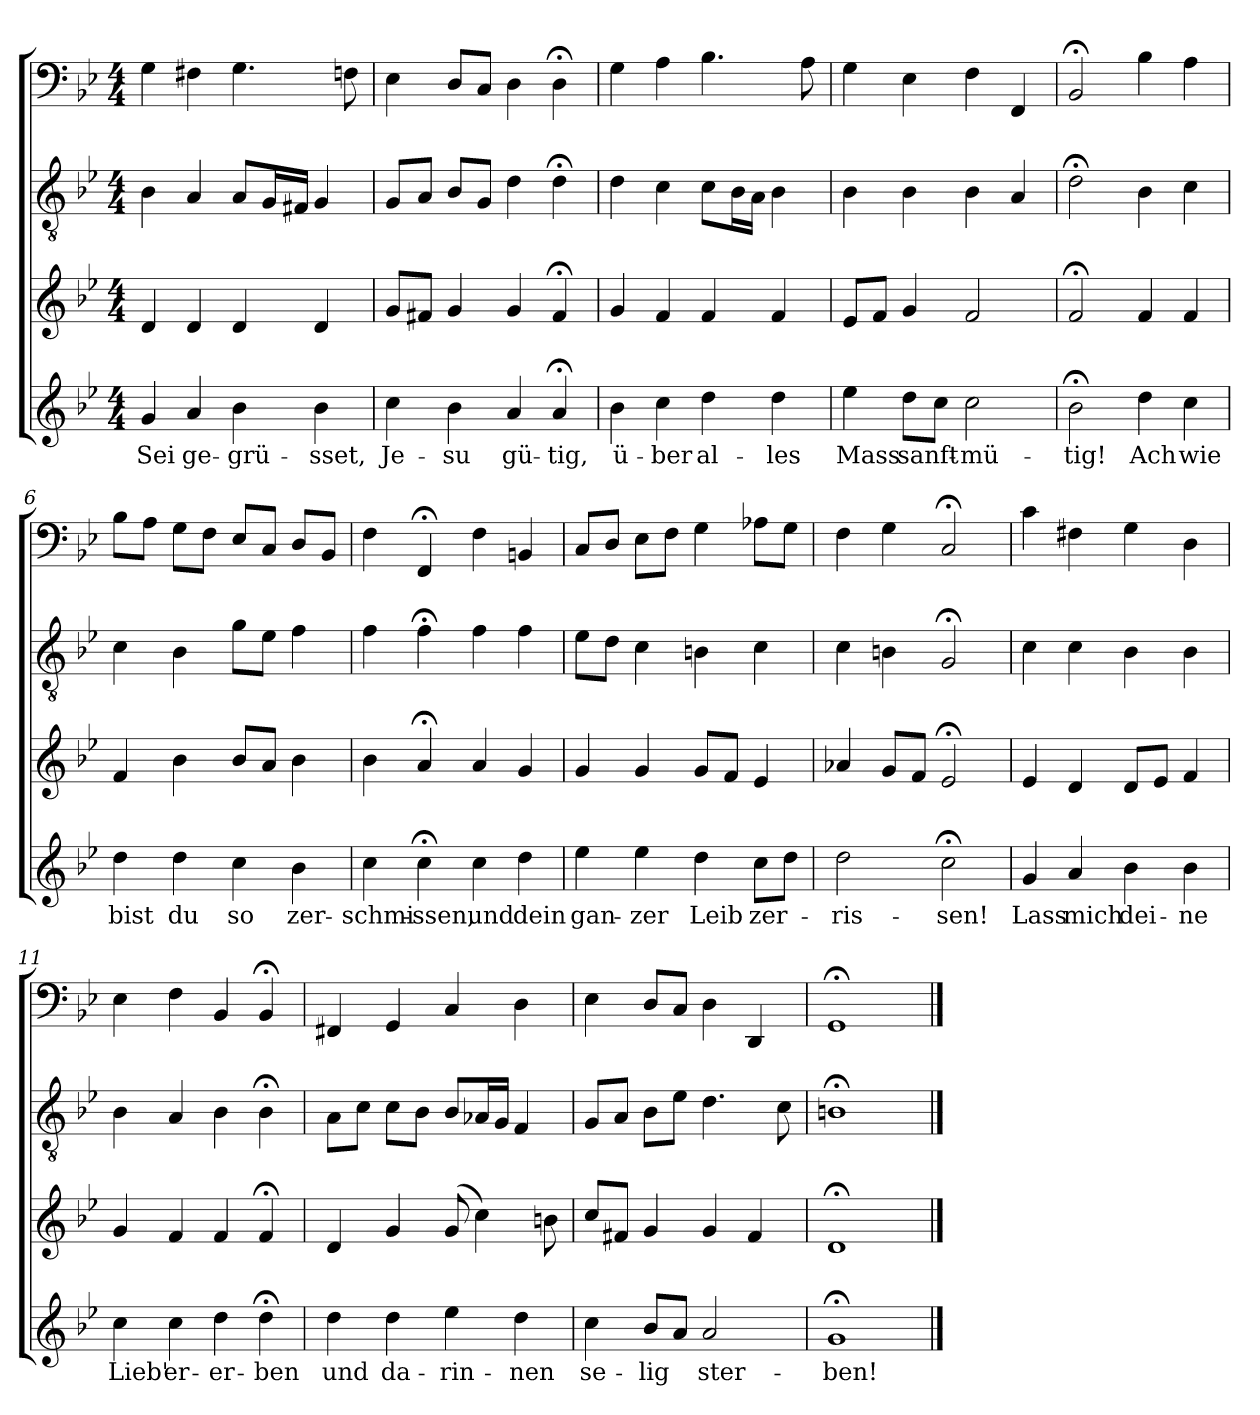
**kern	**text	**kern	**kern	**kern
*part4	*part4	*part3	*part2	*part1
*staff4	*staff4	*staff3	*staff2	*staff1
*clefG2	*	*clefG2	*clefGv2	*clefF4
*k[b-e-]	*	*k[b-e-]	*k[b-e-]	*k[b-e-]
*g:	*	*g:	*g:	*g:
*M4/4	*	*M4/4	*M4/4	*M4/4
=1	=1	=1	=1	=1
4g/	Sei	4d/	4B-\	4G\
4a/	ge-	4d/	4A/	4F#X\
4b-\	-grü-	4d/	8A/L	4.G\
.	.	.	16G/L	.
.	.	.	16F#X/JJ	.
4b-\	-sset,	4d/	4G/	.
.	.	.	.	8Fn\
=2	=2	=2	=2	=2
4cc\	Je-	8g/L	8G/L	4E-\
.	.	8f#X/J	8A/J	.
4b-\	-su	4g/	8B-/L	8D/L
.	.	.	8G/J	8C/J
4a/	gü-	4g/	4d\	4D\
4a;</	-tig,	4f#;</	4d;<\	4D;<\
=3	=3	=3	=3	=3
4b-\	ü-	4g/	4d\	4G\
4cc\	-ber	4f/	4c\	4A\
4dd\	al-	4f/	8c\L	4.B-\
.	.	.	16B-\L	.
.	.	.	16A\JJ	.
4dd\	-les	4f/	4B-\	.
.	.	.	.	8A\
=4	=4	=4	=4	=4
4ee-\	Mass	8e-/L	4B-\	4G\
.	.	8f/J	.	.
8dd\L	sanft-	4g/	4B-\	4E-\
8cc\J	.	.	.	.
2cc\	-mü-	2f/	4B-\	4F\
.	.	.	4A/	4FF/
=5	=5	=5	=5	=5
2b-;<\	-tig!	2f;</	2d;<\	2BB-;</
4dd\	Ach	4f/	4B-\	4B-\
4cc\	wie	4f/	4c\	4A\
=6	=6	=6	=6	=6
4dd\	bist	4f/	4c\	8B-\L
.	.	.	.	8A\J
4dd\	du	4b-\	4B-\	8G\L
.	.	.	.	8F\J
4cc\	so	8b-/L	8g\L	8E-/L
.	.	8a/J	8e-\J	8C/J
4b-\	zer-	4b-\	4f\	8D/L
.	.	.	.	8BB-/J
=7	=7	=7	=7	=7
4cc\	-schmi-	4b-\	4f\	4F\
4cc;<\	-ssen,	4a;</	4f;<\	4FF;</
4cc\	und	4a/	4f\	4F\
4dd\	dein	4g/	4f\	4BBn/
=8	=8	=8	=8	=8
4ee-\	gan-	4g/	8e-\L	8C/L
.	.	.	8d\J	8D/J
4ee-\	-zer	4g/	4c\	8E-\L
.	.	.	.	8F\J
4dd\	Leib	8g/L	4Bn\	4G\
.	.	8f/J	.	.
8cc\L	zer-	4e-/	4c\	8A-X\L
8dd\J	.	.	.	8G\J
=9	=9	=9	=9	=9
2dd\	-ris-	4a-X/	4c\	4F\
.	.	8g/L	4Bn\	4G\
.	.	8f/J	.	.
2cc;<\	-sen!	2e-;</	2G;</	2C;</
=10	=10	=10	=10	=10
4g/	Lass	4e-/	4c\	4c\
4a/	mich	4d/	4c\	4F#X\
4b-\	dei-	8d/L	4B-\	4G\
.	.	8e-/J	.	.
4b-\	-ne	4f/	4B-\	4D\
=11	=11	=11	=11	=11
4cc\	Lieb'	4g/	4B-\	4E-\
4cc\	er-	4f/	4A/	4F\
4dd\	-er-	4f/	4B-\	4BB-/
4dd;<\	-ben	4f;</	4B-;<\	4BB-;</
=12	=12	=12	=12	=12
4dd\	und	4d/	8A\L	4FF#X/
.	.	.	8c\J	.
4dd\	da-	4g/	8c\L	4GG/
.	.	.	8B-\J	.
4ee-\	-rin-	(8g/	8B-/L	4C/
.	.	4cc\)	16A-X/L	.
.	.	.	16G/JJ	.
4dd\	-nen	.	4F/	4D\
.	.	8bn\	.	.
=13	=13	=13	=13	=13
4cc\	se-	8cc/L	8G/L	4E-\
.	.	8f#X/J	8A/J	.
8b-/L	-lig	4g/	8B-\L	8D/L
8a/J	.	.	8e-\J	8C/J
2a/	ster-	4g/	4.d\	4D\
.	.	4f#/	.	4DD/
.	.	.	8c\	.
=14	=14	=14	=14	=14
1g;</	-ben!	1d;</	1Bn;<\	1GG;</
==	==	==	==	==
*-	*-	*-	*-	*-
